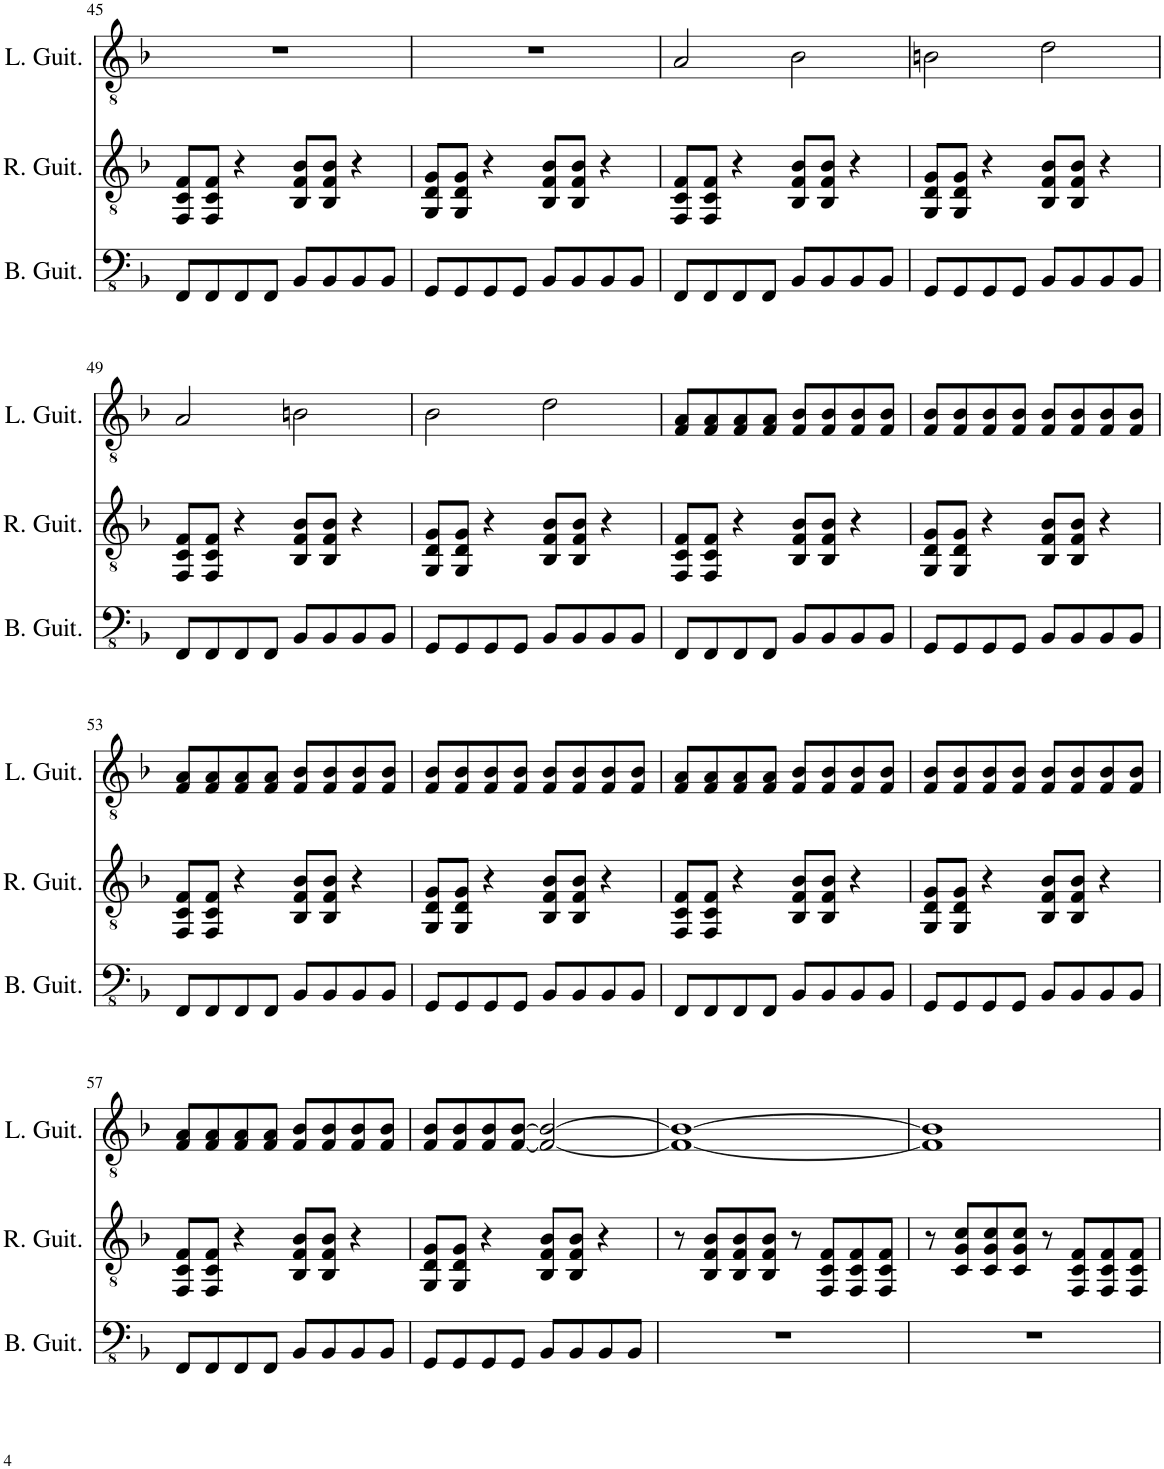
**kern	**kern	**kern
*part3	*part2	*part1
*staff3	*staff2	*staff1
*I"Bass Guitar	*I"R Guitar	*I"L Guitar
*I'B. Guit.	*I'R. Guit.	*I'L. Guit.
!!LO:PB:g=z
*clefFv4	*clefGv2	*clefGv2
*k[b-]	*k[b-]	*k[b-]
*M4/4	*M4/4	*M4/4
=45	=45	=45
8FFF/L	8FF/ 8C/ 8F/L	1r
8FFF/	8FF/ 8C/ 8F/J	.
8FFF/	4r	.
8FFF/J	.	.
8BBB-/L	8BB-/ 8F/ 8B-/L	.
8BBB-/	8BB-/ 8F/ 8B-/J	.
8BBB-/	4r	.
8BBB-/J	.	.
=46	=46	=46
8GGG/L	8GG/ 8D/ 8G/L	1r
8GGG/	8GG/ 8D/ 8G/J	.
8GGG/	4r	.
8GGG/J	.	.
8BBB-/L	8BB-/ 8F/ 8B-/L	.
8BBB-/	8BB-/ 8F/ 8B-/J	.
8BBB-/	4r	.
8BBB-/J	.	.
=47	=47	=47
8FFF/L	8FF/ 8C/ 8F/L	2A/
8FFF/	8FF/ 8C/ 8F/J	.
8FFF/	4r	.
8FFF/J	.	.
8BBB-/L	8BB-/ 8F/ 8B-/L	2B-\
8BBB-/	8BB-/ 8F/ 8B-/J	.
8BBB-/	4r	.
8BBB-/J	.	.
=48	=48	=48
8GGG/L	8GG/ 8D/ 8G/L	2Bn\
8GGG/	8GG/ 8D/ 8G/J	.
8GGG/	4r	.
8GGG/J	.	.
8BBB-/L	8BB-/ 8F/ 8B-/L	2d\
8BBB-/	8BB-/ 8F/ 8B-/J	.
8BBB-/	4r	.
8BBB-/J	.	.
!!LO:LB:g=z
=49	=49	=49
8FFF/L	8FF/ 8C/ 8F/L	2A/
8FFF/	8FF/ 8C/ 8F/J	.
8FFF/	4r	.
8FFF/J	.	.
8BBB-/L	8BB-/ 8F/ 8B-/L	2Bn\
8BBB-/	8BB-/ 8F/ 8B-/J	.
8BBB-/	4r	.
8BBB-/J	.	.
=50	=50	=50
8GGG/L	8GG/ 8D/ 8G/L	2B-\
8GGG/	8GG/ 8D/ 8G/J	.
8GGG/	4r	.
8GGG/J	.	.
8BBB-/L	8BB-/ 8F/ 8B-/L	2d\
8BBB-/	8BB-/ 8F/ 8B-/J	.
8BBB-/	4r	.
8BBB-/J	.	.
=51	=51	=51
8FFF/L	8FF/ 8C/ 8F/L	8F/ 8A/L
8FFF/	8FF/ 8C/ 8F/J	8F/ 8A/
8FFF/	4r	8F/ 8A/
8FFF/J	.	8F/ 8A/J
8BBB-/L	8BB-/ 8F/ 8B-/L	8F/ 8B-/L
8BBB-/	8BB-/ 8F/ 8B-/J	8F/ 8B-/
8BBB-/	4r	8F/ 8B-/
8BBB-/J	.	8F/ 8B-/J
=52	=52	=52
8GGG/L	8GG/ 8D/ 8G/L	8F/ 8B-/L
8GGG/	8GG/ 8D/ 8G/J	8F/ 8B-/
8GGG/	4r	8F/ 8B-/
8GGG/J	.	8F/ 8B-/J
8BBB-/L	8BB-/ 8F/ 8B-/L	8F/ 8B-/L
8BBB-/	8BB-/ 8F/ 8B-/J	8F/ 8B-/
8BBB-/	4r	8F/ 8B-/
8BBB-/J	.	8F/ 8B-/J
!!LO:LB:g=z
=53	=53	=53
8FFF/L	8FF/ 8C/ 8F/L	8F/ 8A/L
8FFF/	8FF/ 8C/ 8F/J	8F/ 8A/
8FFF/	4r	8F/ 8A/
8FFF/J	.	8F/ 8A/J
8BBB-/L	8BB-/ 8F/ 8B-/L	8F/ 8B-/L
8BBB-/	8BB-/ 8F/ 8B-/J	8F/ 8B-/
8BBB-/	4r	8F/ 8B-/
8BBB-/J	.	8F/ 8B-/J
=54	=54	=54
8GGG/L	8GG/ 8D/ 8G/L	8F/ 8B-/L
8GGG/	8GG/ 8D/ 8G/J	8F/ 8B-/
8GGG/	4r	8F/ 8B-/
8GGG/J	.	8F/ 8B-/J
8BBB-/L	8BB-/ 8F/ 8B-/L	8F/ 8B-/L
8BBB-/	8BB-/ 8F/ 8B-/J	8F/ 8B-/
8BBB-/	4r	8F/ 8B-/
8BBB-/J	.	8F/ 8B-/J
=55	=55	=55
8FFF/L	8FF/ 8C/ 8F/L	8F/ 8A/L
8FFF/	8FF/ 8C/ 8F/J	8F/ 8A/
8FFF/	4r	8F/ 8A/
8FFF/J	.	8F/ 8A/J
8BBB-/L	8BB-/ 8F/ 8B-/L	8F/ 8B-/L
8BBB-/	8BB-/ 8F/ 8B-/J	8F/ 8B-/
8BBB-/	4r	8F/ 8B-/
8BBB-/J	.	8F/ 8B-/J
=56	=56	=56
8GGG/L	8GG/ 8D/ 8G/L	8F/ 8B-/L
8GGG/	8GG/ 8D/ 8G/J	8F/ 8B-/
8GGG/	4r	8F/ 8B-/
8GGG/J	.	8F/ 8B-/J
8BBB-/L	8BB-/ 8F/ 8B-/L	8F/ 8B-/L
8BBB-/	8BB-/ 8F/ 8B-/J	8F/ 8B-/
8BBB-/	4r	8F/ 8B-/
8BBB-/J	.	8F/ 8B-/J
!!LO:LB:g=z
=57	=57	=57
8FFF/L	8FF/ 8C/ 8F/L	8F/ 8A/L
8FFF/	8FF/ 8C/ 8F/J	8F/ 8A/
8FFF/	4r	8F/ 8A/
8FFF/J	.	8F/ 8A/J
8BBB-/L	8BB-/ 8F/ 8B-/L	8F/ 8B-/L
8BBB-/	8BB-/ 8F/ 8B-/J	8F/ 8B-/
8BBB-/	4r	8F/ 8B-/
8BBB-/J	.	8F/ 8B-/J
=58	=58	=58
8GGG/L	8GG/ 8D/ 8G/L	8F/ 8B-/L
8GGG/	8GG/ 8D/ 8G/J	8F/ 8B-/
8GGG/	4r	8F/ 8B-/
8GGG/J	.	[8F/ [8B-/J
8BBB-/L	8BB-/ 8F/ 8B-/L	2F/_ 2B-/_
8BBB-/	8BB-/ 8F/ 8B-/J	.
8BBB-/	4r	.
8BBB-/J	.	.
=59	=59	=59
1r	8r	1F_ 1B-_
.	8BB-/ 8F/ 8B-/L	.
.	8BB-/ 8F/ 8B-/	.
.	8BB-/ 8F/ 8B-/J	.
.	8r	.
.	8FF/ 8C/ 8F/L	.
.	8FF/ 8C/ 8F/	.
.	8FF/ 8C/ 8F/J	.
=60	=60	=60
1r	8r	1F] 1B-]
.	8C/ 8G/ 8c/L	.
.	8C/ 8G/ 8c/	.
.	8C/ 8G/ 8c/J	.
.	8r	.
.	8FF/ 8C/ 8F/L	.
.	8FF/ 8C/ 8F/	.
.	8FF/ 8C/ 8F/J	.
=	=	=
*-	*-	*-
